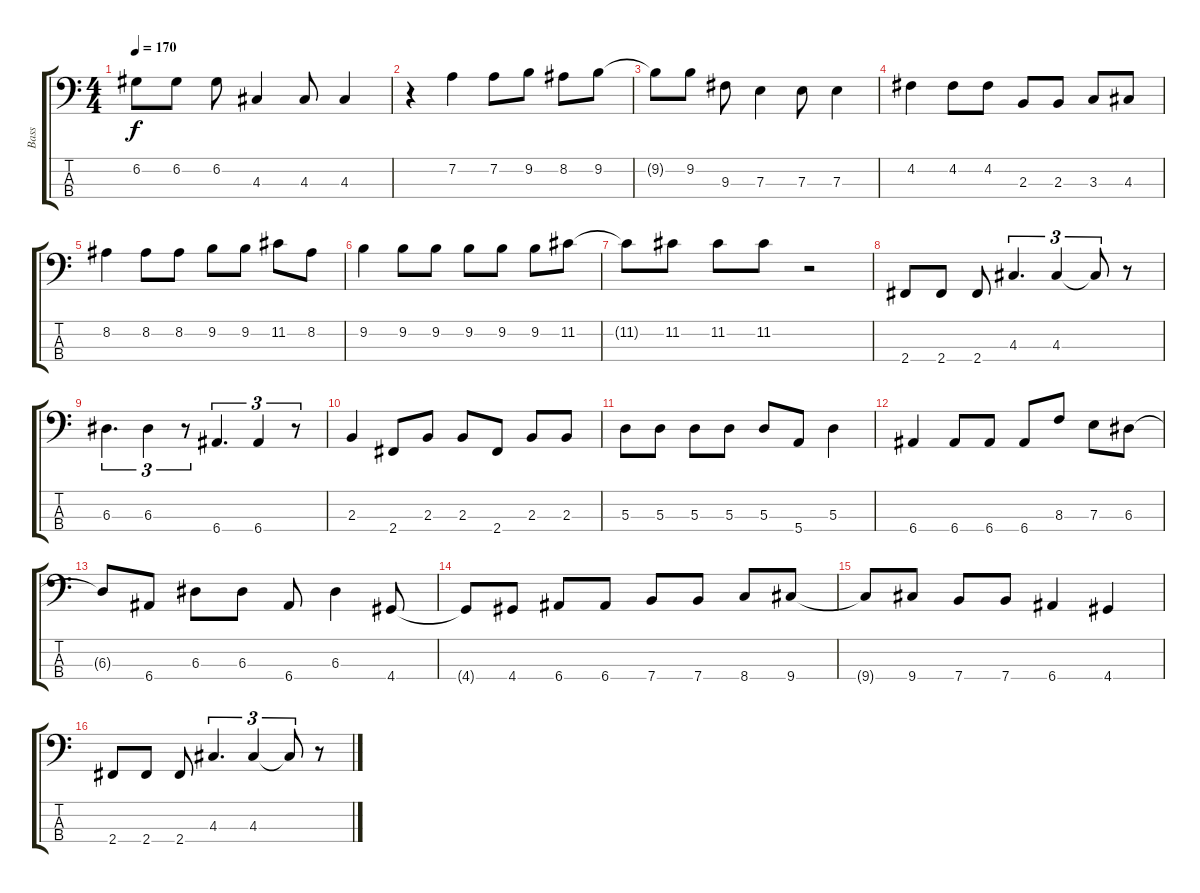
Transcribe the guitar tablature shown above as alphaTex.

\track ("Bass" "Bass") {instrument electricbasspick}
\staff {score tabs}
\tuning (G2 D2 A1 E1) {hide}
\ts (4 4)
\tempo 170
\clef f4
\ks c
6.2{t}.8{dy f} 6.2.8 6.2.8 4.3.4 4.3.8 4.3.4 |
r.4 7.2.4 7.2.8 9.2.8 8.2.8 9.2.8 |
9.2{t}.8 9.2.8 9.3.8 7.3.4 7.3.8 7.3.4 |
4.2.4 4.2.8 4.2.8 2.3.8 2.3.8 3.3.8 4.3.8 |
8.2.4 8.2.8 8.2.8 9.2.8 9.2.8 11.2.8 8.2.8 |
9.2.4 9.2.8 9.2.8 9.2.8 9.2.8 9.2.8 11.2.8 |
11.2{t}.8 11.2.8 11.2.8 11.2.8 r.2 |
2.4.8 2.4.8 2.4.8 4.3.4{d tu (3 2)} 4.3.4{tu (3 2)} 4.3{t}.8{tu (3 2)} r.8 |
6.3.4{d tu (3 2)} 6.3.4{tu (3 2)} r.8{tu (3 2)} 6.4.4{d tu (3 2)} 6.4.4{tu (3 2)} r.8{tu (3 2)} |
2.3.4 2.4.8 2.3.8 2.3.8 2.4.8 2.3.8 2.3.8 |
5.3.8 5.3.8 5.3.8 5.3.8 5.3.8 5.4.8 5.3.4 |
6.4.4 6.4.8 6.4.8 6.4.8 8.3.8 7.3.8 6.3.8 |
6.3{t}.8 6.4.8 6.3.8 6.3.8 6.4.8 6.3.4 4.4.8 |
4.4{t}.8 4.4.8 6.4.8 6.4.8 7.4.8 7.4.8 8.4.8 9.4.8 |
9.4{t}.8 9.4.8 7.4.8 7.4.8 6.4.4 4.4.4 |
2.4.8 2.4.8 2.4.8 4.3.4{d tu (3 2)} 4.3.4{tu (3 2)} 4.3{t}.8{tu (3 2)} r.8
